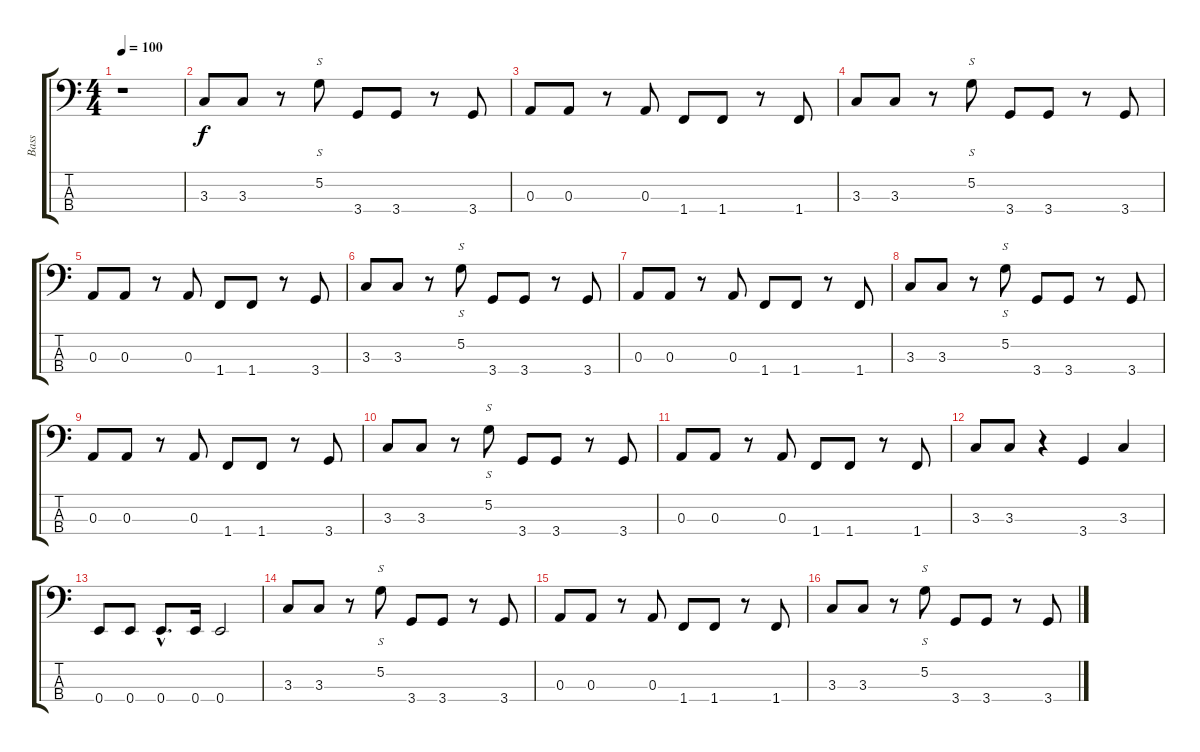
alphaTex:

\track ("Bass" "Bass") {instrument electricbassfinger}
\staff {score tabs}
\tuning (G2 D2 A1 E1) {hide}
\ts (4 4)
\tempo 100
\clef f4
\ks c
r.1{dy f instrument electricbassfinger} |
3.3.8 3.3.8 r.8 5.2.8{s} 3.4.8 3.4.8 r.8 3.4.8 |
0.3.8 0.3.8 r.8 0.3.8 1.4.8 1.4.8 r.8 1.4.8 |
3.3.8 3.3.8 r.8 5.2.8{s} 3.4.8 3.4.8 r.8 3.4.8 |
0.3.8 0.3.8 r.8 0.3.8 1.4.8 1.4.8 r.8 3.4.8 |
3.3.8 3.3.8 r.8 5.2.8{s} 3.4.8 3.4.8 r.8 3.4.8 |
0.3.8 0.3.8 r.8 0.3.8 1.4.8 1.4.8 r.8 1.4.8 |
3.3.8 3.3.8 r.8 5.2.8{s} 3.4.8 3.4.8 r.8 3.4.8 |
0.3.8 0.3.8 r.8 0.3.8 1.4.8 1.4.8 r.8 3.4.8 |
3.3.8 3.3.8 r.8 5.2.8{s} 3.4.8 3.4.8 r.8 3.4.8 |
0.3.8 0.3.8 r.8 0.3.8 1.4.8 1.4.8 r.8 1.4.8 |
3.3.8 3.3.8 r.4 3.4.4 3.3.4 |
0.4.8 0.4.8 0.4{hac}.8{d} 0.4.16 0.4.2 |
3.3.8 3.3.8 r.8 5.2.8{s} 3.4.8 3.4.8 r.8 3.4.8 |
0.3.8 0.3.8 r.8 0.3.8 1.4.8 1.4.8 r.8 1.4.8 |
3.3.8 3.3.8 r.8 5.2.8{s} 3.4.8 3.4.8 r.8 3.4.8
